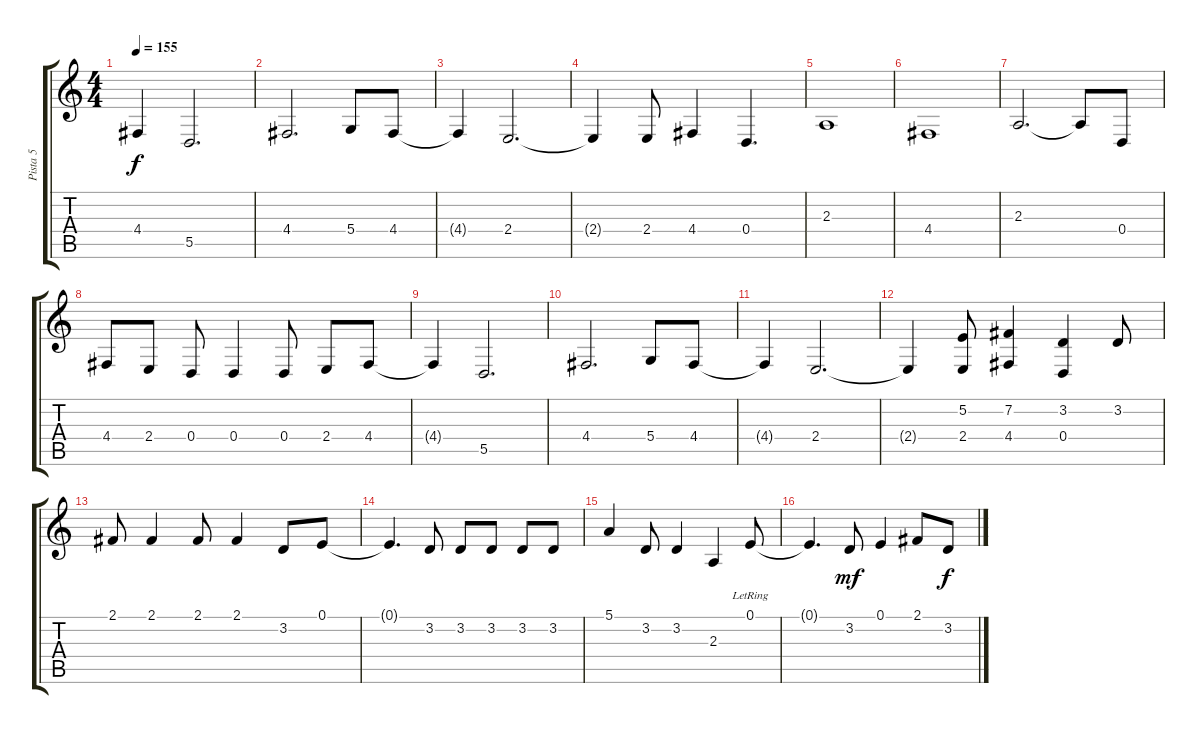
\track ("Pista 5" "Pista 5") {instrument electricgrandpiano}
\staff {score tabs}
\tuning (E4 B3 G3 D3 A2 E2) {hide}
\ts (4 4)
\tempo 155
\clef g2
\ks c
4.4{t}.4{dy f} 5.5.2{d} |
4.4.2{d} 5.4.8 4.4.8 |
4.4{t}.4 2.4.2{d} |
2.4{t}.4 2.4.8 4.4.4 0.4.4{d} |
2.3.1 |
4.4.1 |
2.3.2{d} 2.3{t}.8 0.4.8 |
4.4.8 2.4.8 0.4.8 0.4.4 0.4.8 2.4.8 4.4.8 |
4.4{t}.4 5.5.2{d} |
4.4.2{d} 5.4.8 4.4.8 |
4.4{t}.4 2.4.2{d} |
2.4{t}.4 (5.2 2.4).8 (7.2 4.4).4 (3.2 0.4).4 3.2.8 |
2.1.8 2.1.4 2.1.8 2.1.4 3.2.8 0.1.8 |
0.1{t}.4{d} 3.2.8 3.2.8 3.2.8 3.2.8 3.2.8 |
5.1.4 3.2.8 3.2.4 2.3.4 0.1{lr}.8 |
0.1{t}.4{d} 3.2.8{dy mf} 0.1.4 2.1.8 3.2.8{dy f}
